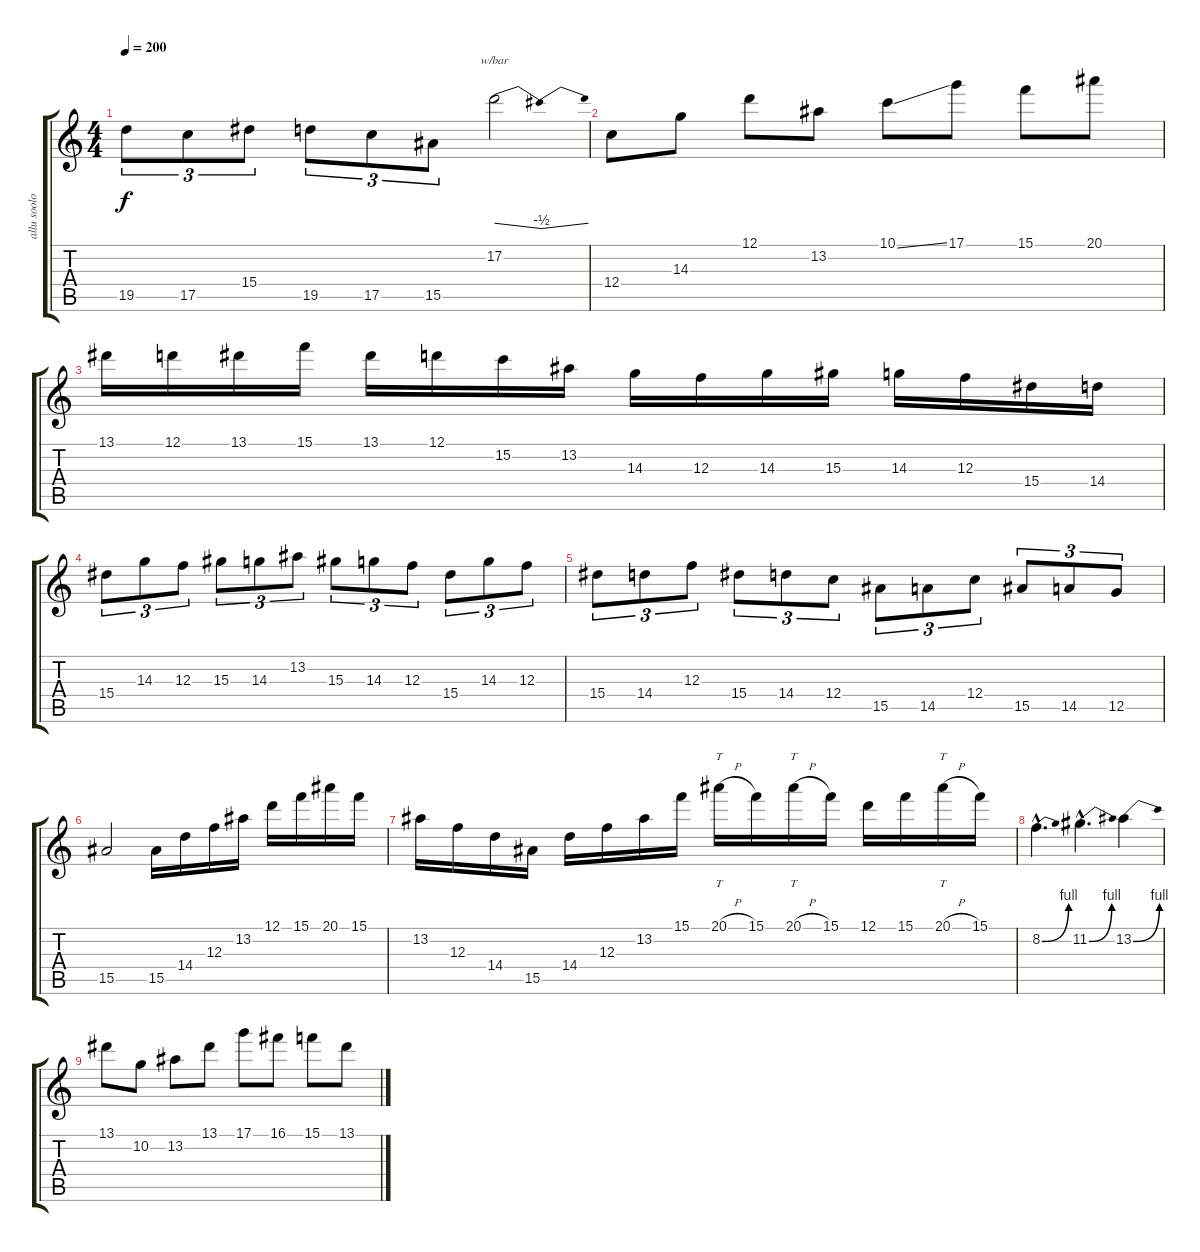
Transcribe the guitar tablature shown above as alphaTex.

\track ("allu soolo" "allu soolo") {instrument distortionguitar}
\staff {score tabs}
\tuning (D4 A3 F3 C3 G2 C2) {hide}
\ts (4 4)
\tempo 200
\clef g2
\ks c
19.5.8{tu (3 2) dy f} 17.5.8{tu (3 2)} 15.4.8{tu (3 2)} 19.5.8{tu (3 2)} 17.5.8{tu (3 2)} 15.5.8{tu (3 2)} 17.2.2{tbe (dip default 0 0 30 -2 60 0)} |
12.4.8 14.3.8 12.1.8 13.2.8 10.1{ss}.8 17.1.8 15.1.8 20.1.8 |
13.1.16 12.1.16 13.1.16 15.1.16 13.1.16 12.1.16 15.2.16 13.2.16 14.3.16 12.3.16 14.3.16 15.3.16 14.3.16 12.3.16 15.4.16 14.4.16 |
15.4.8{tu (3 2)} 14.3.8{tu (3 2)} 12.3.8{tu (3 2)} 15.3.8{tu (3 2)} 14.3.8{tu (3 2)} 13.2.8{tu (3 2)} 15.3.8{tu (3 2)} 14.3.8{tu (3 2)} 12.3.8{tu (3 2)} 15.4.8{tu (3 2)} 14.3.8{tu (3 2)} 12.3.8{tu (3 2)} |
15.4.8{tu (3 2)} 14.4.8{tu (3 2)} 12.3.8{tu (3 2)} 15.4.8{tu (3 2)} 14.4.8{tu (3 2)} 12.4.8{tu (3 2)} 15.5.8{tu (3 2)} 14.5.8{tu (3 2)} 12.4.8{tu (3 2)} 15.5.8{tu (3 2)} 14.5.8{tu (3 2)} 12.5.8{tu (3 2)} |
15.5.2 15.5.16 14.4.16 12.3.16 13.2.16 12.1.16 15.1.16 20.1.16 15.1.16 |
13.2.16 12.3.16 14.4.16 15.5.16 14.4.16 12.3.16 13.2.16 15.1.16 20.1{h}.16{tt} 15.1.16 20.1{h}.16{tt} 15.1.16 12.1.16 15.1.16 20.1{h}.16{tt} 15.1.16 |
8.2{be (bend 0 0 60 4) hac}.4{d} 11.2{be (bend 0 0 60 4) hac}.4{d} 13.2{be (bend 0 0 60 4)}.4 |
13.1.8 10.2.8 13.2.8 13.1.8 17.1.8 16.1.8 15.1.8 13.1.8
